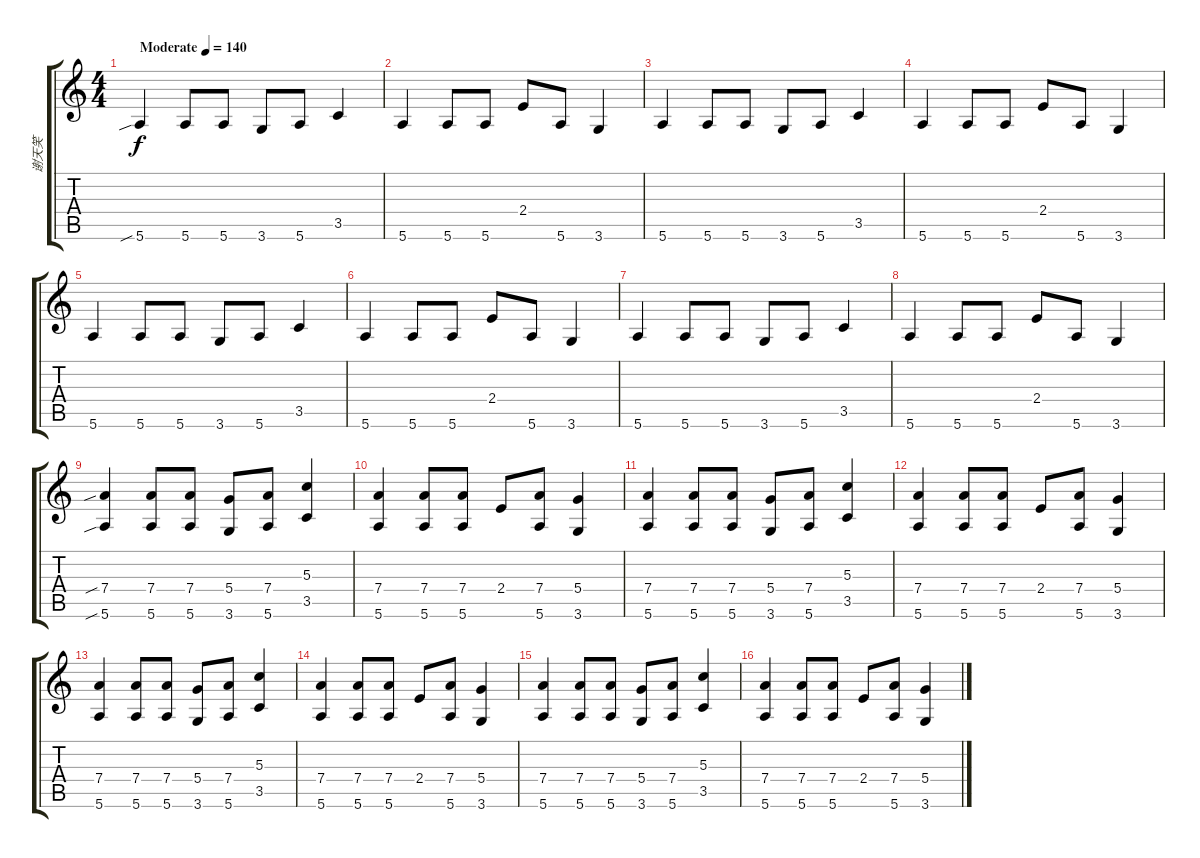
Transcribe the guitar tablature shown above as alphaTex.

\track ("谢天笑" "谢天笑") {instrument distortionguitar}
\staff {score tabs}
\tuning (E4 B3 G3 D3 A2 E2) {hide}
\ts (4 4)
\tempo (140 "Moderate")
\clef g2
\ks c
5.6{sib}.4{dy f instrument distortionguitar} 5.6.8 5.6.8 3.6.8 5.6.8 3.5.4 |
5.6.4 5.6.8 5.6.8 2.4.8 5.6.8 3.6.4 |
5.6.4 5.6.8 5.6.8 3.6.8 5.6.8 3.5.4 |
5.6.4 5.6.8 5.6.8 2.4.8 5.6.8 3.6.4 |
5.6.4 5.6.8 5.6.8 3.6.8 5.6.8 3.5.4 |
5.6.4 5.6.8 5.6.8 2.4.8 5.6.8 3.6.4 |
5.6.4 5.6.8 5.6.8 3.6.8 5.6.8 3.5.4 |
5.6.4 5.6.8 5.6.8 2.4.8 5.6.8 3.6.4 |
(7.4{sib} 5.6{sib}).4 (7.4 5.6).8 (7.4 5.6).8 (5.4 3.6).8 (7.4 5.6).8 (5.3 3.5).4 |
(7.4 5.6).4 (7.4 5.6).8 (7.4 5.6).8 2.4.8 (7.4 5.6).8 (5.4 3.6).4 |
(7.4 5.6).4 (7.4 5.6).8 (7.4 5.6).8 (5.4 3.6).8 (7.4 5.6).8 (5.3 3.5).4 |
(7.4 5.6).4 (7.4 5.6).8 (7.4 5.6).8 2.4.8 (7.4 5.6).8 (5.4 3.6).4 |
(7.4 5.6).4 (7.4 5.6).8 (7.4 5.6).8 (5.4 3.6).8 (7.4 5.6).8 (5.3 3.5).4 |
(7.4 5.6).4 (7.4 5.6).8 (7.4 5.6).8 2.4.8 (7.4 5.6).8 (5.4 3.6).4 |
(7.4 5.6).4 (7.4 5.6).8 (7.4 5.6).8 (5.4 3.6).8 (7.4 5.6).8 (5.3 3.5).4 |
(7.4 5.6).4 (7.4 5.6).8 (7.4 5.6).8 2.4.8 (7.4 5.6).8 (5.4 3.6).4
